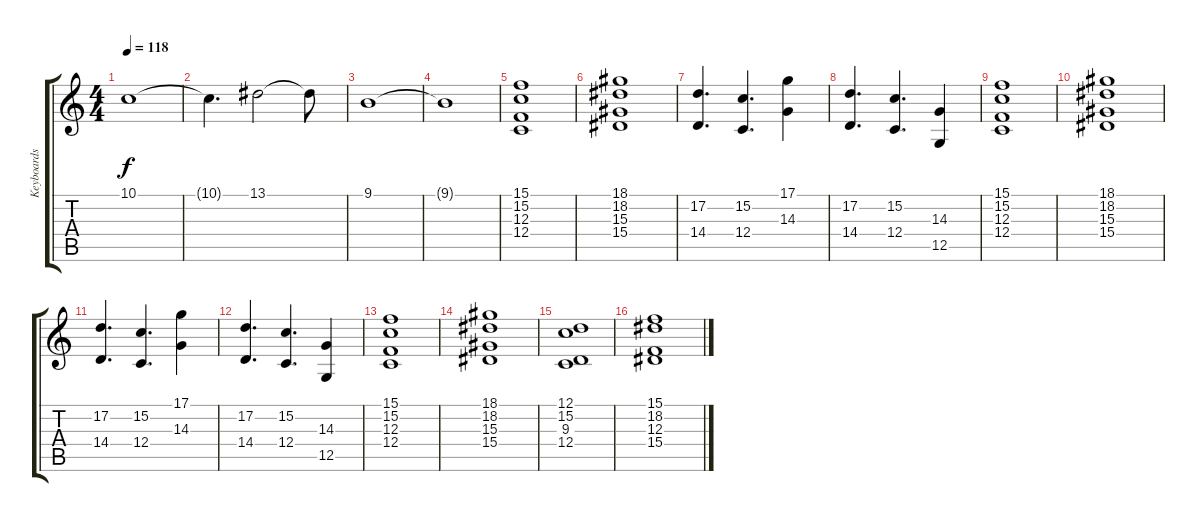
\track ("Keyboards" "Keyboards") {instrument pad2warm}
\staff {score tabs}
\tuning (D4 A3 F3 C3 G2 C2) {hide}
\ts (4 4)
\tempo 118
\clef g2
\ks c
10.1.1{dy f volume 8 instrument pad2warm} |
10.1{t}.4{d} 13.1.2 13.1{t}.8 |
9.1.1 |
9.1{t}.1{volume 0} |
(15.1 15.2 12.3 12.4).1{volume 10 instrument stringensemble1} |
(18.1 18.2 15.3 15.4).1 |
(17.2 14.4).4{d} (15.2 12.4).4{d} (17.1 14.3).4 |
(17.2 14.4).4{d} (15.2 12.4).4{d} (14.3 12.5).4 |
(15.1 15.2 12.3 12.4).1{instrument stringensemble1} |
(18.1 18.2 15.3 15.4).1 |
(17.2 14.4).4{d} (15.2 12.4).4{d} (17.1 14.3).4 |
(17.2 14.4).4{d} (15.2 12.4).4{d} (14.3 12.5).4 |
(15.1 15.2 12.3 12.4).1 |
(18.1 18.2 15.3 15.4).1 |
(12.1 15.2 9.3 12.4).1 |
(15.1 18.2 12.3 15.4).1
